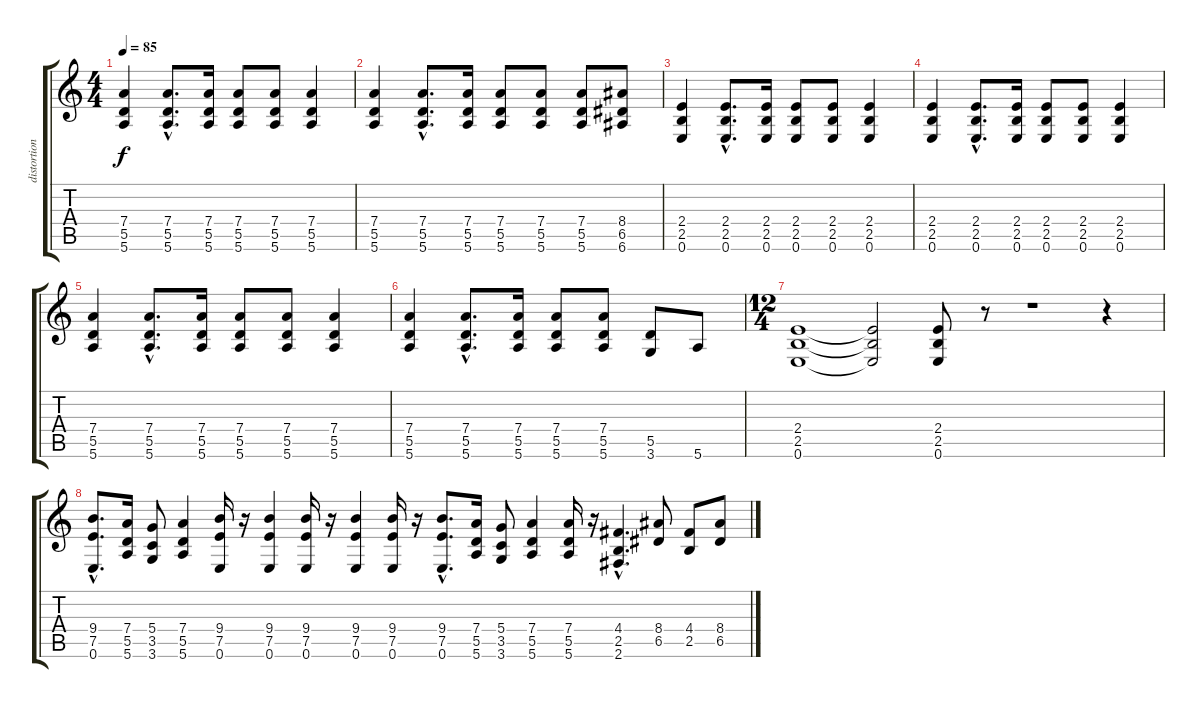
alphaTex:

\track ("distortion guitar" "distortion") {instrument distortionguitar}
\staff {score tabs}
\tuning (E4 B3 G3 D3 A2 E2) {hide}
\ts (4 4)
\tempo 85
\clef g2
\ks c
(7.4 5.5 5.6).4{dy f} (7.4{hac} 5.5{hac} 5.6{hac}).8{d} (7.4 5.5 5.6).16 (7.4 5.5 5.6).8 (7.4 5.5 5.6).8 (7.4 5.5 5.6).4 |
(7.4 5.5 5.6).4 (7.4{hac} 5.5{hac} 5.6{hac}).8{d} (7.4 5.5 5.6).16 (7.4 5.5 5.6).8 (7.4 5.5 5.6).8 (7.4 5.5 5.6).8 (8.4 6.5 6.6).8 |
(2.4 2.5 0.6).4 (2.4{hac} 2.5{hac} 0.6{hac}).8{d} (2.4 2.5 0.6).16 (2.4 2.5 0.6).8 (2.4 2.5 0.6).8 (2.4 2.5 0.6).4 |
(2.4 2.5 0.6).4 (2.4{hac} 2.5{hac} 0.6{hac}).8{d} (2.4 2.5 0.6).16 (2.4 2.5 0.6).8 (2.4 2.5 0.6).8 (2.4 2.5 0.6).4 |
(7.4 5.5 5.6).4 (7.4{hac} 5.5{hac} 5.6{hac}).8{d} (7.4 5.5 5.6).16 (7.4 5.5 5.6).8 (7.4 5.5 5.6).8 (7.4 5.5 5.6).4 |
(7.4 5.5 5.6).4 (7.4{hac} 5.5{hac} 5.6{hac}).8{d} (7.4 5.5 5.6).16 (7.4 5.5 5.6).8 (7.4 5.5 5.6).8 (5.5 3.6).8 5.6.8 |
\ts (12 4)
(2.4 2.5 0.6).1 (2.4{t} 2.5{t} 0.6{t}).2 (2.4 2.5 0.6).8 r.8 r.1 r.4 |
(9.4{hac} 7.5{hac} 0.6{hac}).8{d} (7.4 5.5 5.6).16 (5.4 3.5 3.6).8 (7.4 5.5 5.6).4 (9.4 7.5 0.6).16 r.16 (9.4 7.5 0.6).4 (9.4 7.5 0.6).16 r.16 (9.4 7.5 0.6).4 (9.4 7.5 0.6).16 r.16 (9.4{hac} 7.5{hac} 0.6{hac}).8{d} (7.4 5.5 5.6).16 (5.4 3.5 3.6).8 (7.4 5.5 5.6).4 (7.4 5.5 5.6).16 r.16 (4.4{hac} 2.5{hac} 2.6{hac}).4{d} (8.4 6.5).8 (4.4 2.5).8 (8.4 6.5).8
